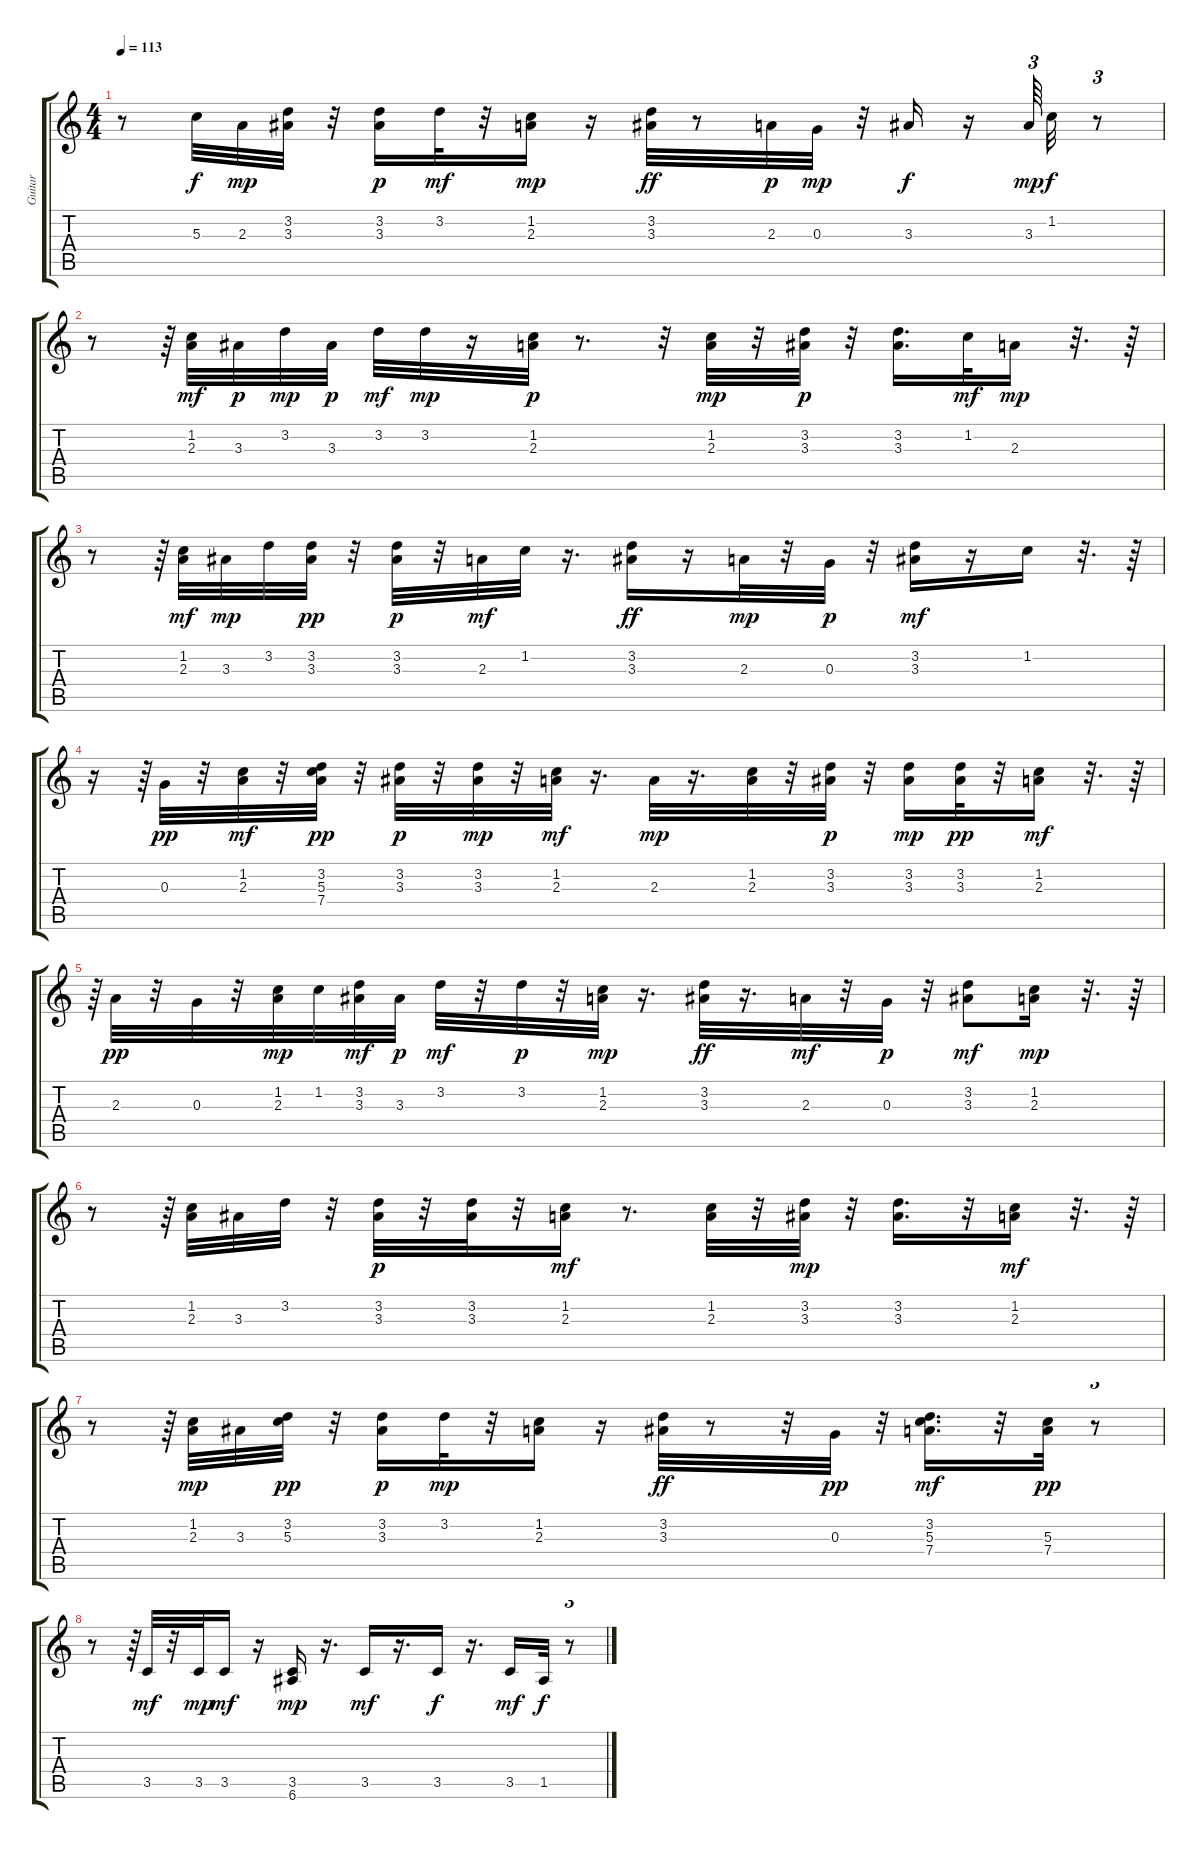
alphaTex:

\track ("Guitar" "Guitar") {instrument acousticguitarnylon}
\staff {score tabs}
\tuning (E4 B3 G3 D3 A2 E2) {hide}
\ts (4 4)
\tempo 113
\clef g2
\ks c
r.8{dy mp} 5.3.32{dy f} 2.3.32{dy mp} (3.2 3.3).32 r.32 (3.2 3.3).16{dy p} 3.2.32{dy mf} r.32 (1.2 2.3).16{dy mp} r.16 (3.2 3.3).32{dy ff} r.8 2.3.32{dy p} 0.3.32{dy mp} r.32 3.3.16{dy f} r.16 3.3.64{tu (3 2) dy mp} 1.2.32{dy f} r.8{tu (3 2)} |
r.8 r.64{tu (3 2)} (1.2 2.3).32{dy mf} 3.3.32{dy p} 3.2.32{dy mp} 3.3.32{dy p} 3.2.32{dy mf} 3.2.32{dy mp} r.16 (1.2 2.3).32{dy p} r.8{d} r.32 (1.2 2.3).32{dy mp} r.32 (3.2 3.3).32{dy p} r.32 (3.2 3.3).16{d} 1.2.32{dy mf} 2.3.16{dy mp} r.32{d} r.64 |
r.8 r.64{tu (3 2)} (1.2 2.3).32{dy mf} 3.3.32{dy mp} 3.2.32 (3.2 3.3).32{dy pp} r.32 (3.2 3.3).32{dy p} r.32 2.3.32{dy mf} 1.2.32 r.16{d} (3.2 3.3).16{dy ff} r.16 2.3.32{dy mp} r.32 0.3.32{dy p} r.32 (3.2 3.3).16{dy mf} r.16 1.2.16 r.32{d} r.64 |
r.16 r.64{tu (3 2)} 0.3.32{dy pp} r.32 (1.2 2.3).32{dy mf} r.32 (3.2 5.3 7.4).32{dy pp} r.32 (3.2 3.3).32{dy p} r.32 (3.2 3.3).32{dy mp} r.32 (1.2 2.3).32{dy mf} r.16{d} 2.3.32{dy mp} r.16{d} (1.2 2.3).32 r.32 (3.2 3.3).32{dy p} r.32 (3.2 3.3).16{dy mp} (3.2 3.3).32{dy pp} r.32 (1.2 2.3).16{dy mf} r.32{d} r.64 |
r.64{tu (3 2)} 2.3.32{dy pp} r.32 0.3.32 r.32 (1.2 2.3).32{dy mp} 1.2.32 (3.2 3.3).32{dy mf} 3.3.32{dy p} 3.2.32{dy mf} r.32 3.2.32{dy p} r.32 (1.2 2.3).32{dy mp} r.16{d} (3.2 3.3).32{dy ff} r.16{d} 2.3.32{dy mf} r.32 0.3.32{dy p} r.32 (3.2 3.3).8{dy mf} (1.2 2.3).16{dy mp} r.32{d} r.64 |
r.8 r.64{tu (3 2)} (1.2 2.3).32 3.3.32 3.2.32 r.32 (3.2 3.3).32{dy p} r.32 (3.2 3.3).32 r.32 (1.2 2.3).16{dy mf} r.8{d} (1.2 2.3).32 r.32 (3.2 3.3).32{dy mp} r.32 (3.2 3.3).16{d} r.32 (1.2 2.3).16{dy mf} r.32{d} r.64 |
r.8 r.64{tu (3 2)} (1.2 2.3).32{dy mp} 3.3.32 (3.2 5.3).32{dy pp} r.32 (3.2 3.3).16{dy p} 3.2.32{dy mp} r.32 (1.2 2.3).16 r.16 (3.2 3.3).32{dy ff} r.8 r.32 0.3.32{dy pp} r.32 (3.2 5.3 7.4).16{d dy mf} r.32 (5.3 7.4).32{dy pp} r.8{tu (3 2)} |
r.8 r.64{tu (3 2)} 3.5.32{dy mf} r.32 3.5.32{dy mp} 3.5.16{dy mf} r.16 (3.5 6.6).16{dy mp} r.16{d} 3.5.16{dy mf} r.16{d} 3.5.16{dy f} r.16{d} 3.5.16{dy mf} 1.5.32{dy f} r.8{tu (3 2)}
